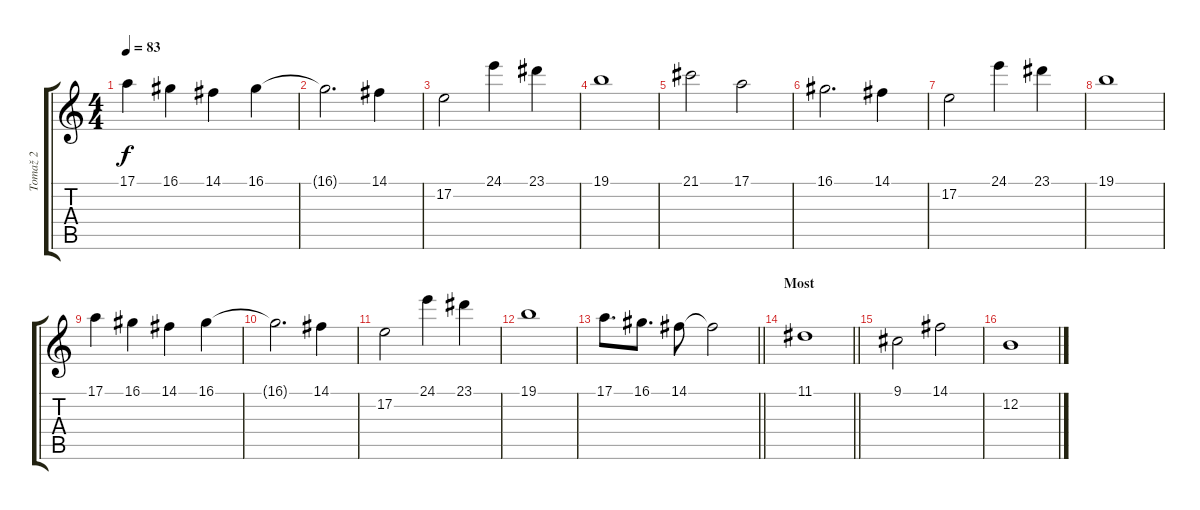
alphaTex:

\track ("Tomaž 2" "Tomaž 2") {instrument stringensemble2}
\staff {score tabs}
\tuning (E4 B3 G3 D3 A2 E2) {hide}
\ts (4 4)
\tempo 83
\clef g2
\ks c
17.1.4{dy f} 16.1.4 14.1.4 16.1.4 |
16.1{t}.2{d} 14.1.4 |
17.2.2 24.1.4 23.1.4 |
19.1.1 |
21.1.2 17.1.2 |
16.1.2{d} 14.1.4 |
17.2.2 24.1.4 23.1.4 |
19.1.1 |
17.1.4 16.1.4 14.1.4 16.1.4 |
16.1{t}.2{d} 14.1.4 |
17.2.2 24.1.4 23.1.4 |
19.1.1 |
\barLineRight lightlight
17.1.8{d} 16.1.8{d} 14.1.8 14.1{t}.2 |
\section ("" "Most")
\barLineRight lightlight
11.1.1 |
9.1.2 14.1.2 |
12.2.1
